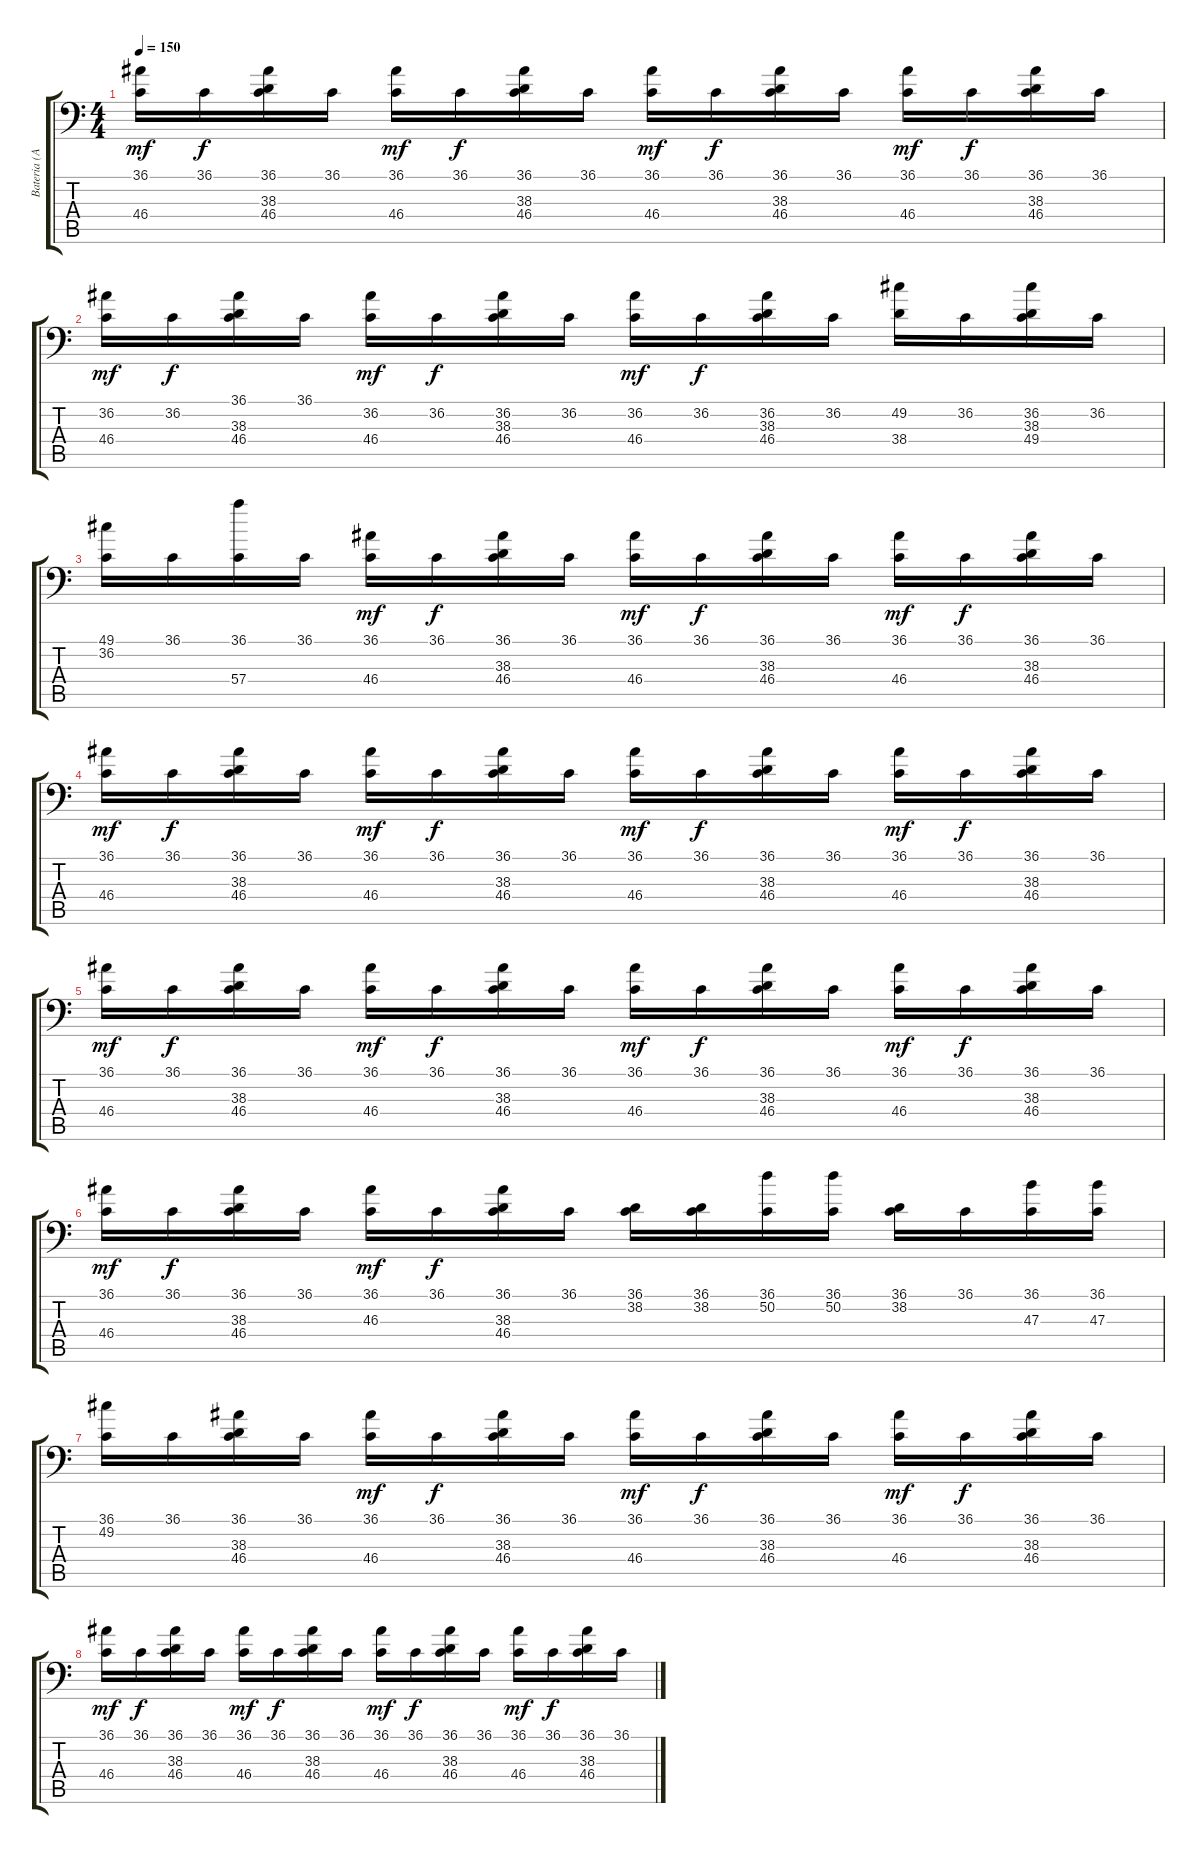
\track ("Bateria (Aquiles Priester)" "Bateria (A") {instrument acousticgrandpiano}
\staff {score tabs}
\tuning (C-1 C-1 C-1 C-1 C-1 C-1) {hide}
\ts (4 4)
\tempo 150
\clef f4
\ks c
(36.1 46.4).16{dy mf} 36.1.16{dy f} (36.1 38.3 46.4).16 36.1.16 (36.1 46.4).16{dy mf} 36.1.16{dy f} (36.1 38.3 46.4).16 36.1.16 (36.1 46.4).16{dy mf} 36.1.16{dy f} (36.1 38.3 46.4).16 36.1.16 (36.1 46.4).16{dy mf} 36.1.16{dy f} (36.1 38.3 46.4).16 36.1.16 |
(36.2 46.4).16{dy mf} 36.2.16{dy f} (36.1 38.3 46.4).16 36.1.16 (36.2 46.4).16{dy mf} 36.2.16{dy f} (36.2 38.3 46.4).16 36.2.16 (36.2 46.4).16{dy mf} 36.2.16{dy f} (36.2 38.3 46.4).16 36.2.16 (49.2 38.4).16 36.2.16 (36.2 38.3 49.4).16 36.2.16 |
(49.1 36.2).16 36.1.16 (36.1 57.4).16 36.1.16 (36.1 46.4).16{dy mf} 36.1.16{dy f} (36.1 38.3 46.4).16 36.1.16 (36.1 46.4).16{dy mf} 36.1.16{dy f} (36.1 38.3 46.4).16 36.1.16 (36.1 46.4).16{dy mf} 36.1.16{dy f} (36.1 38.3 46.4).16 36.1.16 |
(36.1 46.4).16{dy mf} 36.1.16{dy f} (36.1 38.3 46.4).16 36.1.16 (36.1 46.4).16{dy mf} 36.1.16{dy f} (36.1 38.3 46.4).16 36.1.16 (36.1 46.4).16{dy mf} 36.1.16{dy f} (36.1 38.3 46.4).16 36.1.16 (36.1 46.4).16{dy mf} 36.1.16{dy f} (36.1 38.3 46.4).16 36.1.16 |
(36.1 46.4).16{dy mf} 36.1.16{dy f} (36.1 38.3 46.4).16 36.1.16 (36.1 46.4).16{dy mf} 36.1.16{dy f} (36.1 38.3 46.4).16 36.1.16 (36.1 46.4).16{dy mf} 36.1.16{dy f} (36.1 38.3 46.4).16 36.1.16 (36.1 46.4).16{dy mf} 36.1.16{dy f} (36.1 38.3 46.4).16 36.1.16 |
(36.1 46.4).16{dy mf} 36.1.16{dy f} (36.1 38.3 46.4).16 36.1.16 (36.1 46.3).16{dy mf} 36.1.16{dy f} (36.1 38.3 46.4).16 36.1.16 (36.1 38.2).16 (36.1 38.2).16 (36.1 50.2).16 (36.1 50.2).16 (36.1 38.2).16 36.1.16 (36.1 47.3).16 (36.1 47.3).16 |
(36.1 49.2).16 36.1.16 (36.1 38.3 46.4).16 36.1.16 (36.1 46.4).16{dy mf} 36.1.16{dy f} (36.1 38.3 46.4).16 36.1.16 (36.1 46.4).16{dy mf} 36.1.16{dy f} (36.1 38.3 46.4).16 36.1.16 (36.1 46.4).16{dy mf} 36.1.16{dy f} (36.1 38.3 46.4).16 36.1.16 |
(36.1 46.4).16{dy mf} 36.1.16{dy f} (36.1 38.3 46.4).16 36.1.16 (36.1 46.4).16{dy mf} 36.1.16{dy f} (36.1 38.3 46.4).16 36.1.16 (36.1 46.4).16{dy mf} 36.1.16{dy f} (36.1 38.3 46.4).16 36.1.16 (36.1 46.4).16{dy mf} 36.1.16{dy f} (36.1 38.3 46.4).16 36.1.16
